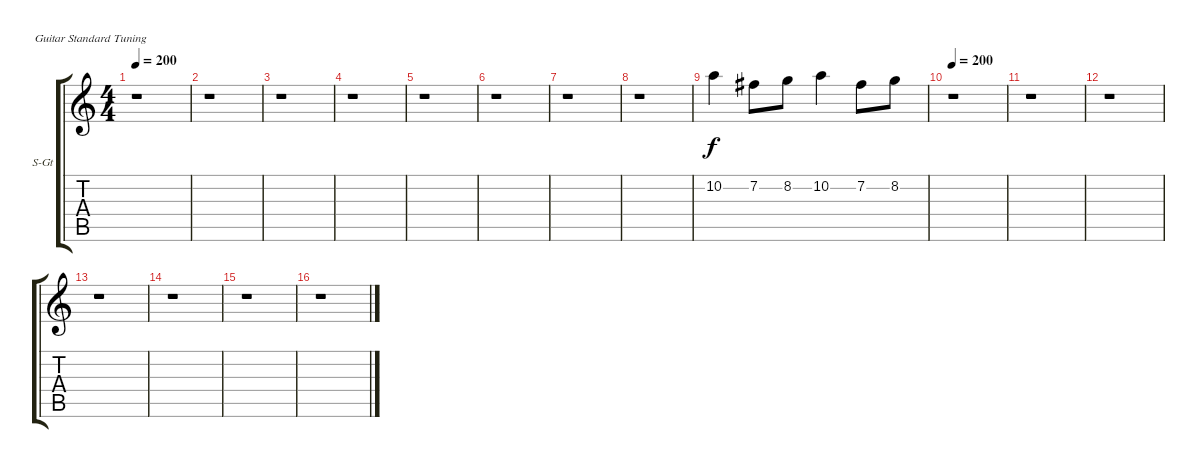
\bracketExtendMode groupsimilarinstruments
\firstSystemTrackNameOrientation horizontal
\otherSystemsTrackNameOrientation horizontal
\track ("Viola" "S-Gt") {instrument viola}
\staff {score tabs}
\tuning (E4 B3 G3 D3 A2 E2)
\displaytranspose 12
\ts (4 4)
\tempo 200
\clef g2
\ks c
r.1{dy f} |
r.1 |
r.1 |
r.1 |
r.1 |
r.1 |
r.1 |
r.1 |
10.2.4 7.2.8 8.2.8 10.2.4 7.2.8 8.2.8 |
\tempo 200
r.1 |
r.1 |
r.1 |
r.1 |
r.1 |
r.1 |
r.1
